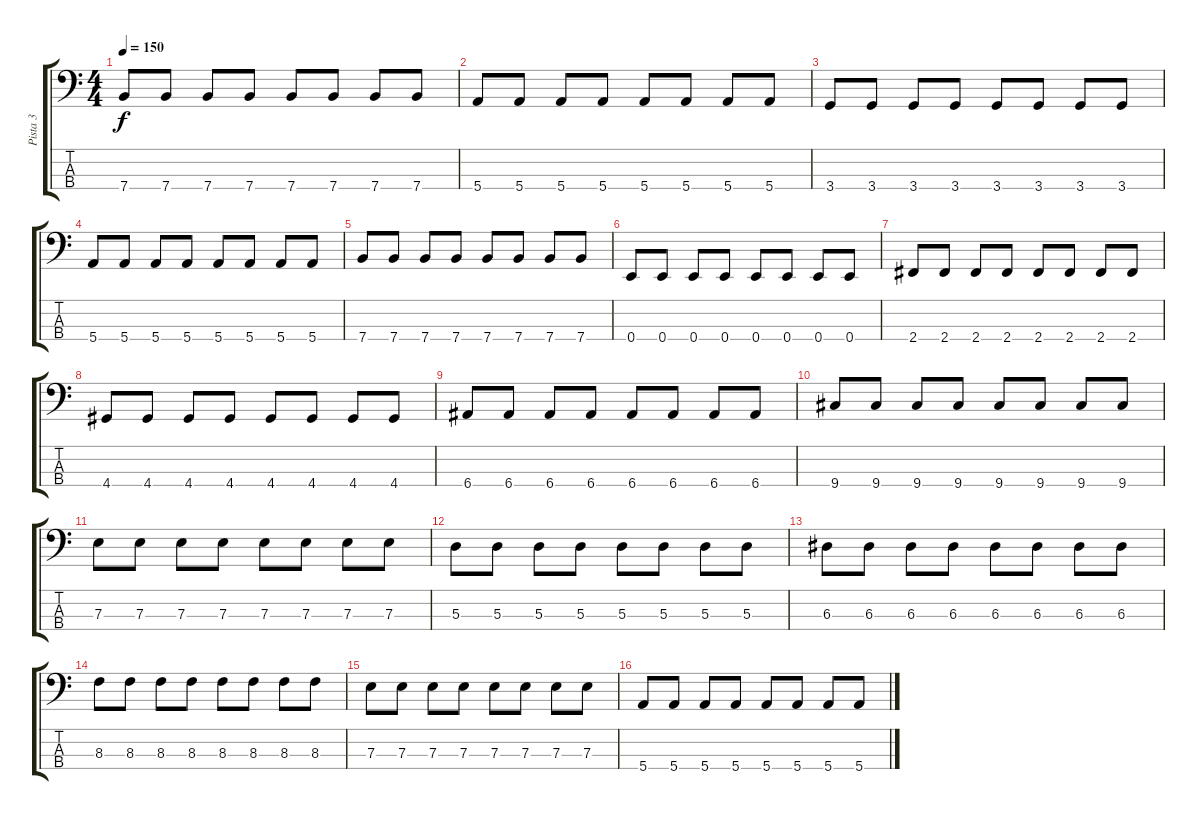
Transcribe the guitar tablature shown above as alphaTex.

\track ("Pista 3" "Pista 3") {instrument electricbassfinger}
\staff {score tabs}
\tuning (G2 D2 A1 E1) {hide}
\ts (4 4)
\tempo 150
\clef f4
\ks c
7.4.8{dy f} 7.4.8 7.4.8 7.4.8 7.4.8 7.4.8 7.4.8 7.4.8 |
5.4.8 5.4.8 5.4.8 5.4.8 5.4.8 5.4.8 5.4.8 5.4.8 |
3.4.8 3.4.8 3.4.8 3.4.8 3.4.8 3.4.8 3.4.8 3.4.8 |
5.4.8 5.4.8 5.4.8 5.4.8 5.4.8 5.4.8 5.4.8 5.4.8 |
7.4.8 7.4.8 7.4.8 7.4.8 7.4.8 7.4.8 7.4.8 7.4.8 |
0.4.8 0.4.8 0.4.8 0.4.8 0.4.8 0.4.8 0.4.8 0.4.8 |
2.4.8 2.4.8 2.4.8 2.4.8 2.4.8 2.4.8 2.4.8 2.4.8 |
4.4.8 4.4.8 4.4.8 4.4.8 4.4.8 4.4.8 4.4.8 4.4.8 |
6.4.8 6.4.8 6.4.8 6.4.8 6.4.8 6.4.8 6.4.8 6.4.8 |
9.4.8 9.4.8 9.4.8 9.4.8 9.4.8 9.4.8 9.4.8 9.4.8 |
7.3.8 7.3.8 7.3.8 7.3.8 7.3.8 7.3.8 7.3.8 7.3.8 |
5.3.8 5.3.8 5.3.8 5.3.8 5.3.8 5.3.8 5.3.8 5.3.8 |
6.3.8 6.3.8 6.3.8 6.3.8 6.3.8 6.3.8 6.3.8 6.3.8 |
8.3.8 8.3.8 8.3.8 8.3.8 8.3.8 8.3.8 8.3.8 8.3.8 |
7.3.8 7.3.8 7.3.8 7.3.8 7.3.8 7.3.8 7.3.8 7.3.8 |
5.4.8 5.4.8 5.4.8 5.4.8 5.4.8 5.4.8 5.4.8 5.4.8
